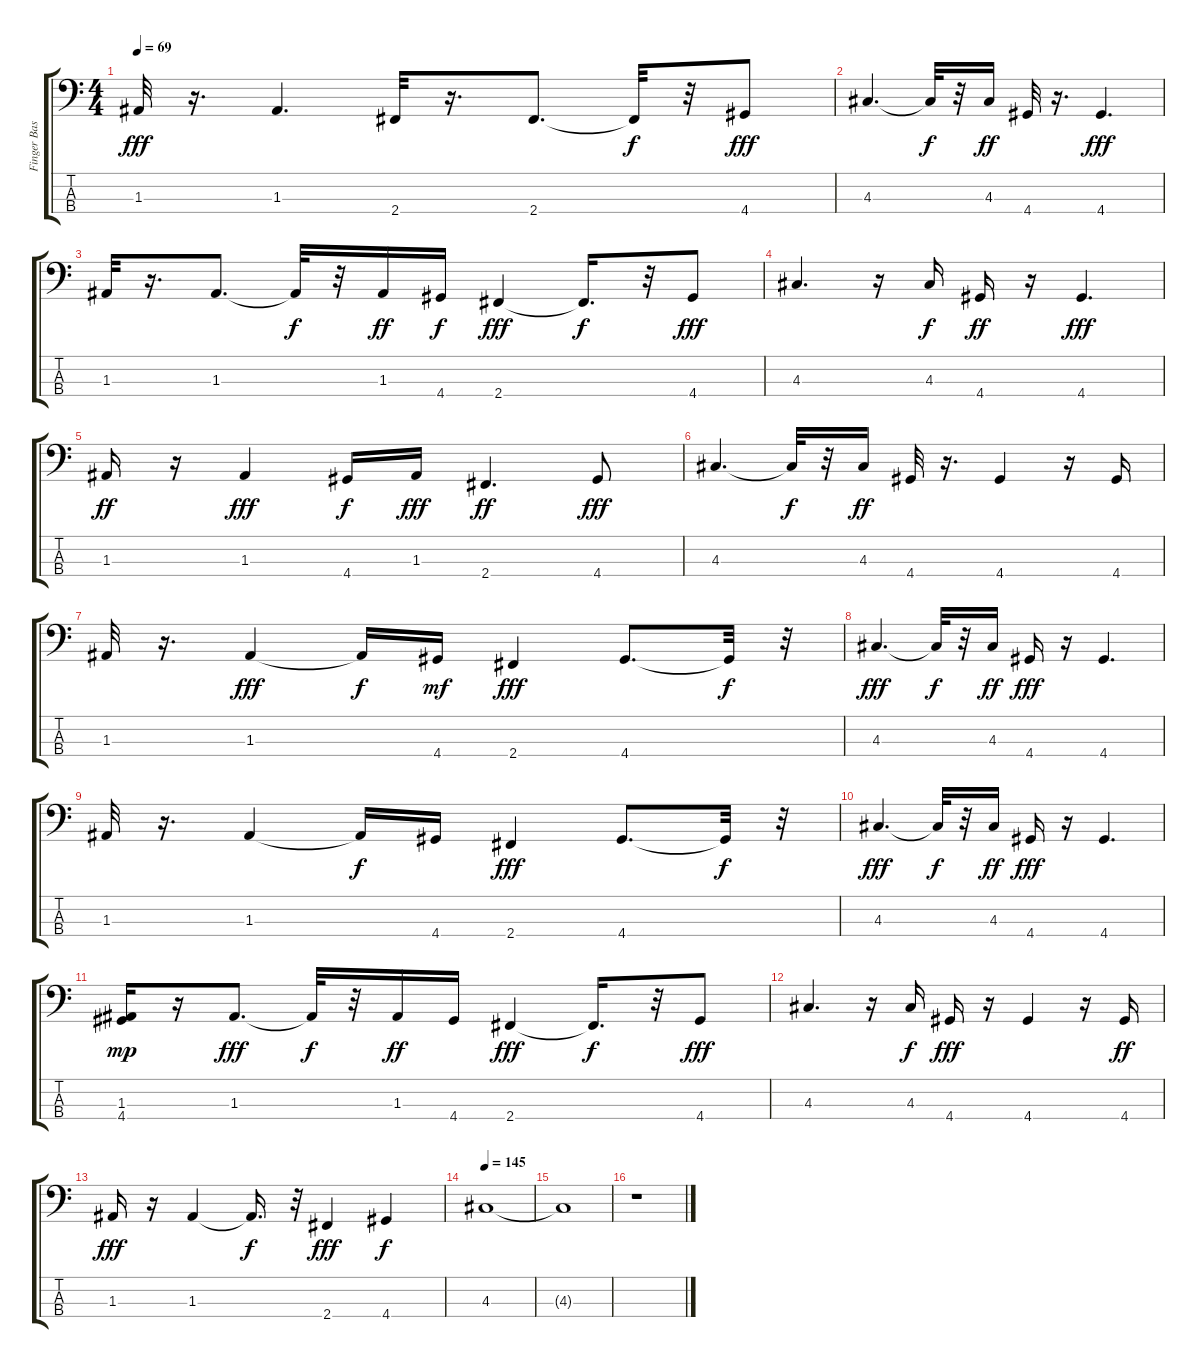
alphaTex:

\track ("Finger Bass" "Finger Bas") {instrument electricbassfinger}
\staff {score tabs}
\tuning (G2 D2 A1 E1) {hide}
\ts (4 4)
\tempo 69
\clef f4
\ks c
1.3.32{dy fff} r.16{d} 1.3.4{d} 2.4.32 r.16{d} 2.4.8{d} 2.4{t}.32{dy f} r.32 4.4.8{dy fff} |
4.3.4{d} 4.3{t}.32{dy f} r.32 4.3.16{dy ff} 4.4.32 r.16{d} 4.4.4{d dy fff} |
1.3.32 r.16{d} 1.3.8{d} 1.3{t}.32{dy f} r.32 1.3.16{dy ff} 4.4.16{dy f} 2.4.4{dy fff} 2.4{t}.16{d dy f} r.32 4.4.8{dy fff} |
4.3.4{d} r.16 4.3.16{dy f} 4.4.16{dy ff} r.16 4.4.4{d dy fff} |
1.3.16{dy ff} r.16 1.3.4{dy fff} 4.4.16{dy f} 1.3.16{dy fff} 2.4.4{d dy ff} 4.4.8{dy fff} |
4.3.4{d} 4.3{t}.32{dy f} r.32 4.3.16{dy ff} 4.4.32 r.16{d} 4.4.4 r.16 4.4.16 |
1.3.32 r.16{d} 1.3.4{dy fff} 1.3{t}.16{dy f} 4.4.16{dy mf} 2.4.4{dy fff} 4.4.8{d} 4.4{t}.32{dy f} r.32 |
4.3.4{d dy fff} 4.3{t}.32{dy f} r.32 4.3.16{dy ff} 4.4.16{dy fff} r.16 4.4.4{d} |
1.3.32 r.16{d} 1.3.4 1.3{t}.16{dy f} 4.4.16 2.4.4{dy fff} 4.4.8{d} 4.4{t}.32{dy f} r.32 |
4.3.4{d dy fff} 4.3{t}.32{dy f} r.32 4.3.16{dy ff} 4.4.16{dy fff} r.16 4.4.4{d} |
(1.3 4.4).16{dy mp} r.16 1.3.8{d dy fff} 1.3{t}.32{dy f} r.32 1.3.16{dy ff} 4.4.16 2.4.4{dy fff} 2.4{t}.16{d dy f} r.32 4.4.8{dy fff} |
4.3.4{d} r.16 4.3.16{dy f} 4.4.16{dy fff} r.16 4.4.4 r.16 4.4.16{dy ff} |
1.3.16{dy fff} r.16 1.3.4 1.3{t}.16{d dy f} r.32 2.4.4{dy fff} 4.4.4{dy f} |
\tempo 145
4.3.1 |
4.3{t}.1 |
r.1
